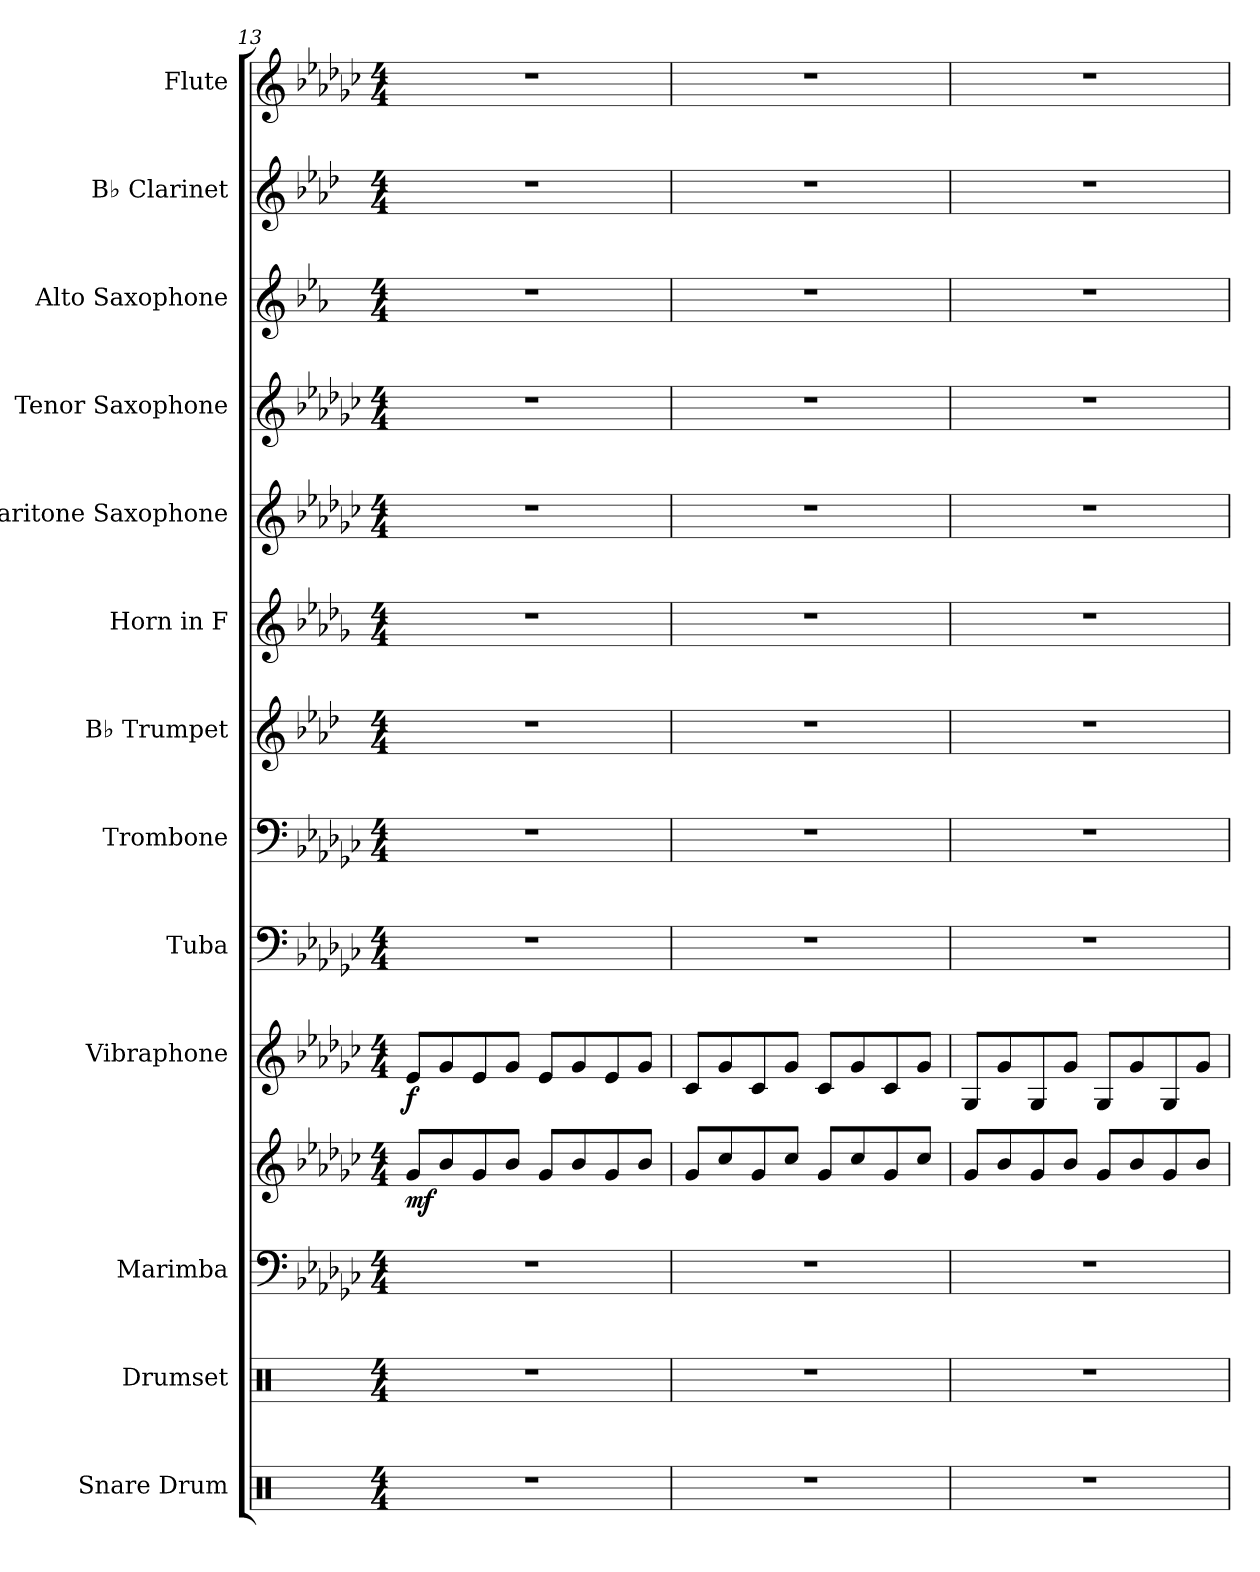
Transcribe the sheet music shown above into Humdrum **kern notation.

**kern	**kern	**kern	**kern	**dynam	**kern	**dynam	**kern	**kern	**kern	**kern	**kern	**kern	**kern	**kern	**kern
*part13	*part12	*part11	*part11	*part11	*part10	*part10	*part9	*part8	*part7	*part6	*part5	*part4	*part3	*part2	*part1
*staff14	*staff13	*staff12	*staff11	*staff11/12	*staff10	*staff10	*staff9	*staff8	*staff7	*staff6	*staff5	*staff4	*staff3	*staff2	*staff1
*I"Snare Drum	*I"Drumset	*I"Marimba	*	*	*I"Vibraphone	*	*I"Tuba	*I"Trombone	*I"B♭ Trumpet	*I"Horn in F	*I"Baritone Saxophone	*I"Tenor Saxophone	*I"Alto Saxophone	*I"B♭ Clarinet	*I"Flute
*I'Sn. Dr.	*I'Drs.	*I'Mrm.	*	*	*I'Vib.	*	*I'Tba.	*I'Tbn.	*I'B♭ Tpt.	*	*I'Bar. Sax.	*I'T. Sax.	*I'A. Sax.	*I'B♭ Cl.	*I'Fl.
*clefX	*clefX	*clefF4	*clefG2	*	*clefG2	*	*clefF4	*clefF4	*clefG2	*clefG2	*clefG2	*clefG2	*clefG2	*clefG2	*clefG2
*	*	*	*	*	*	*	*	*	*ITrd1c2	*ITrd4c7	*ITrd12c21	*ITrd8c14	*ITrd5c9	*ITrd1c2	*
*k[]	*k[]	*k[b-e-a-d-g-c-]	*k[b-e-a-d-g-c-]	*	*k[b-e-a-d-g-c-]	*	*k[b-e-a-d-g-c-]	*k[b-e-a-d-g-c-]	*k[b-e-a-d-g-c-]	*k[b-e-a-d-g-c-]	*k[b-e-a-d-g-c-]	*k[b-e-a-d-g-c-]	*k[b-e-a-d-g-c-]	*k[b-e-a-d-g-c-]	*k[b-e-a-d-g-c-]
*M4/4	*M4/4	*M4/4	*M4/4	*	*M4/4	*	*M4/4	*M4/4	*M4/4	*M4/4	*M4/4	*M4/4	*M4/4	*M4/4	*M4/4
*MM140	*MM140	*MM140	*MM140	*	*MM140	*	*MM140	*MM140	*MM140	*MM140	*MM140	*MM140	*MM140	*MM140	*MM140
=13	=13	=13	=13	=13	=13	=13	=13	=13	=13	=13	=13	=13	=13	=13	=13
!	!	!	!	!LO:DY:b	!	!LO:DY:b	!	!	!	!	!	!	!	!	!
1r	1r	1r	8g-/L	mf	8e-/L	f	1r	1r	1r	1r	1r	1r	1r	1r	1r
.	.	.	8b-/	.	8g-/	.	.	.	.	.	.	.	.	.	.
.	.	.	8g-/	.	8e-/	.	.	.	.	.	.	.	.	.	.
.	.	.	8b-/J	.	8g-/J	.	.	.	.	.	.	.	.	.	.
.	.	.	8g-/L	.	8e-/L	.	.	.	.	.	.	.	.	.	.
.	.	.	8b-/	.	8g-/	.	.	.	.	.	.	.	.	.	.
.	.	.	8g-/	.	8e-/	.	.	.	.	.	.	.	.	.	.
.	.	.	8b-/J	.	8g-/J	.	.	.	.	.	.	.	.	.	.
=14	=14	=14	=14	=14	=14	=14	=14	=14	=14	=14	=14	=14	=14	=14	=14
1r	1r	1r	8g-/L	.	8c-/L	.	1r	1r	1r	1r	1r	1r	1r	1r	1r
.	.	.	8cc-/	.	8g-/	.	.	.	.	.	.	.	.	.	.
.	.	.	8g-/	.	8c-/	.	.	.	.	.	.	.	.	.	.
.	.	.	8cc-/J	.	8g-/J	.	.	.	.	.	.	.	.	.	.
.	.	.	8g-/L	.	8c-/L	.	.	.	.	.	.	.	.	.	.
.	.	.	8cc-/	.	8g-/	.	.	.	.	.	.	.	.	.	.
.	.	.	8g-/	.	8c-/	.	.	.	.	.	.	.	.	.	.
.	.	.	8cc-/J	.	8g-/J	.	.	.	.	.	.	.	.	.	.
=15	=15	=15	=15	=15	=15	=15	=15	=15	=15	=15	=15	=15	=15	=15	=15
1r	1r	1r	8g-/L	.	8G-/L	.	1r	1r	1r	1r	1r	1r	1r	1r	1r
.	.	.	8b-/	.	8g-/	.	.	.	.	.	.	.	.	.	.
.	.	.	8g-/	.	8G-/	.	.	.	.	.	.	.	.	.	.
.	.	.	8b-/J	.	8g-/J	.	.	.	.	.	.	.	.	.	.
.	.	.	8g-/L	.	8G-/L	.	.	.	.	.	.	.	.	.	.
.	.	.	8b-/	.	8g-/	.	.	.	.	.	.	.	.	.	.
.	.	.	8g-/	.	8G-/	.	.	.	.	.	.	.	.	.	.
.	.	.	8b-/J	.	8g-/J	.	.	.	.	.	.	.	.	.	.
=	=	=	=	=	=	=	=	=	=	=	=	=	=	=	=
*-	*-	*-	*-	*-	*-	*-	*-	*-	*-	*-	*-	*-	*-	*-	*-
